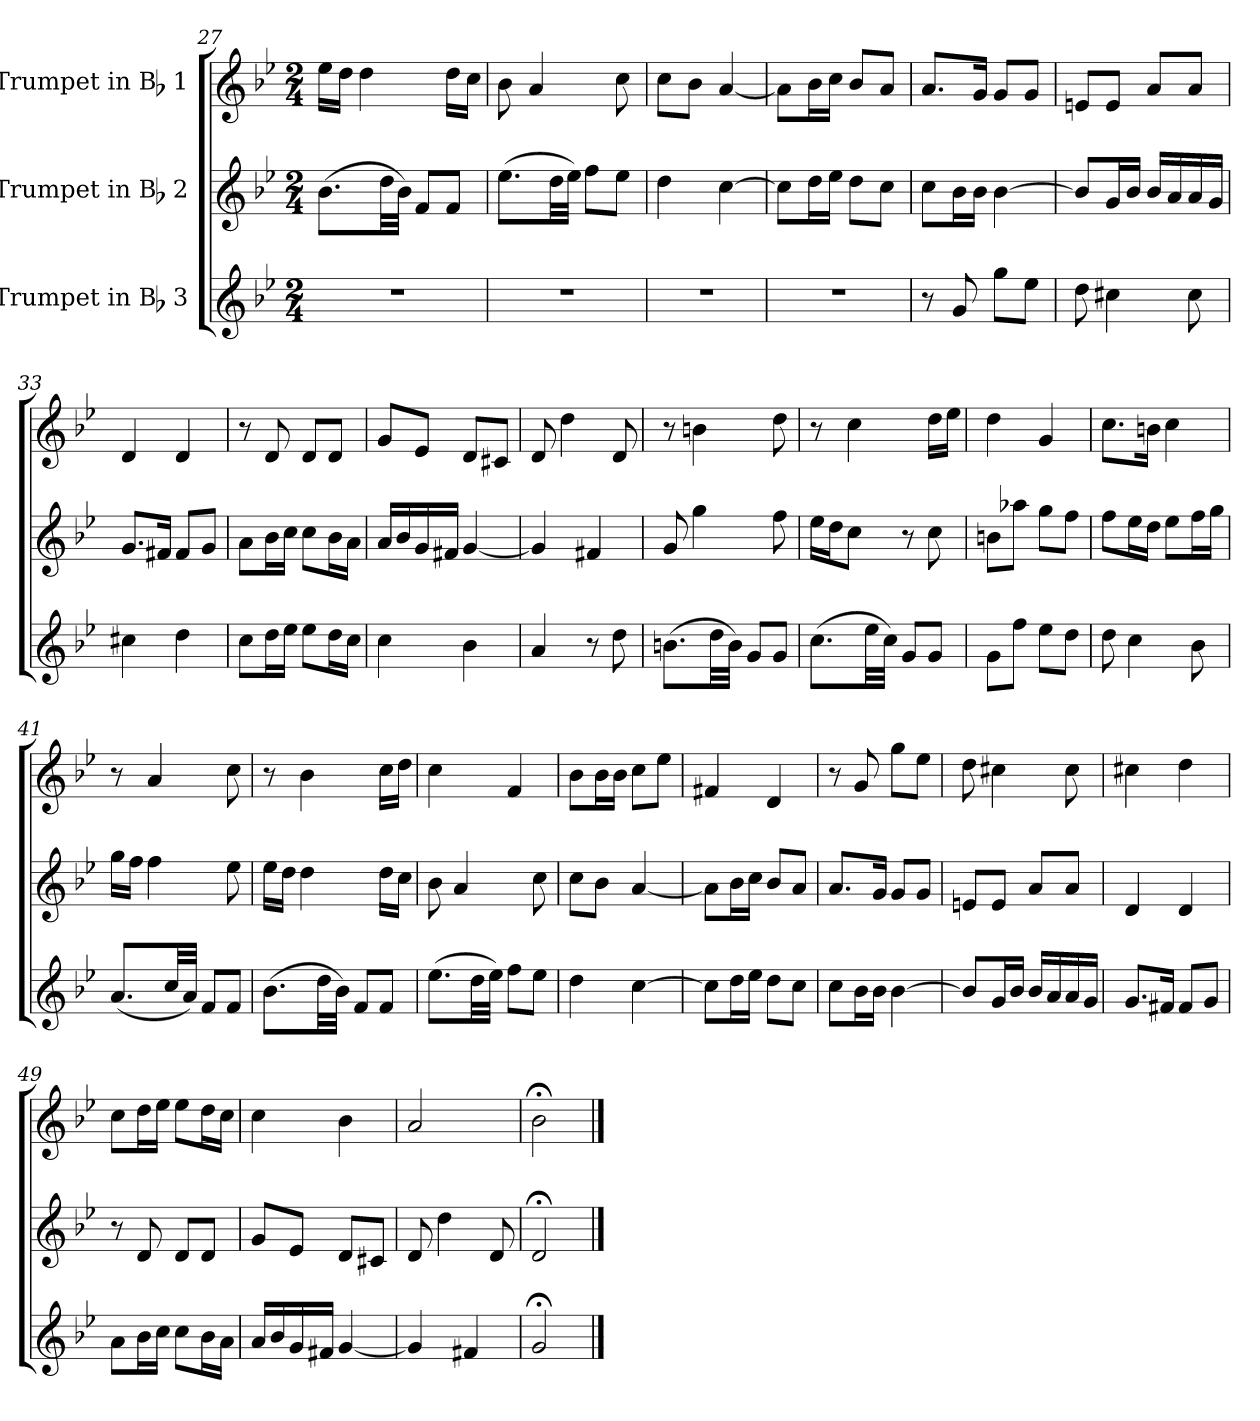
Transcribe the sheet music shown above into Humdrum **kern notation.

**kern	**kern	**kern
*part3	*part2	*part1
*staff3	*staff2	*staff1
*I"Trumpet in Bb 3	*I"Trumpet in Bb 2	*I"Trumpet in Bb 1
*clefG2	*clefG2	*clefG2
*ITrd1c2	*ITrd1c2	*ITrd1c2
*k[b-e-a-d-]	*k[b-e-a-d-]	*k[b-e-a-d-]
*A-:	*A-:	*A-:
*M2/4	*M2/4	*M2/4
=27	=27	=27
2r	(>8.a-\L	16dd-\LL
.	.	16cc\JJ
.	.	4cc\
.	32cc\LL	.
.	32a-\JJJ)	.
.	8e-/L	.
.	8e-/J	16cc\LL
.	.	16b-\JJ
=28	=28	=28
2r	(>8.dd-\L	8a-\
.	.	4g/
.	32cc\LL	.
.	32dd-\JJJ)	.
.	8ee-\L	.
.	8dd-\J	8b-\
=29	=29	=29
2r	4cc\	8b-\L
.	.	8a-\J
.	[4b-\	[4g/
=30	=30	=30
2r	8b-\L]	8g\L]
.	16cc\L	16a-\L
.	16dd-\JJ	16b-\JJ
.	8cc\L	8a-/L
.	8b-\J	8g/J
=31	=31	=31
8r	8b-\L	8.g/L
8f/	16a-\L	.
.	16a-\JJ	16f/Jk
8ff\L	[4a-\	8f/L
8dd-\J	.	8f/J
!!LO:PB:g=z
=32	=32	=32
8cc\	8a-/L]	8dn/L
4bn\	16f/L	8d/J
.	16a-/JJ	.
.	16a-/LL	8g/L
.	16g/	.
8b\	16g/	8g/J
.	16f/JJ	.
=33	=33	=33
4bn\	8.f/L	4c/
.	16en/Jk	.
4cc\	8e/L	4c/
.	8f/J	.
=34	=34	=34
8b-\L	8g\L	8r
16cc\L	16a-\L	8c/
16dd-\JJ	16b-\JJ	.
8dd-\L	8b-\L	8c/L
16cc\L	16a-\L	8c/J
16b-\JJ	16g\JJ	.
=35	=35	=35
4b-\	16g/LL	8f/L
.	16a-/	.
.	16f/	8d-/J
.	16en/JJ	.
4a-\	[4f/	8c/L
.	.	8Bn/J
=36	=36	=36
4g/	4f/]	8c/
.	.	4cc\
8r	4en/	.
8cc\	.	8c/
=37	=37	=37
(>8.an\L	8f/	8r
.	4ff\	4an\
32cc\LL	.	.
32a\JJJ)	.	.
8f/L	.	.
8f/J	8ee-\	8cc\
=38	=38	=38
(>8.b-\L	16dd-\LL	8r
.	16cc\J	.
.	8b-\J	4b-\
32dd-\LL	.	.
32b-\JJJ)	.	.
8f/L	8r	.
8f/J	8b-\	16cc\LL
.	.	16dd-\JJ
!!LO:LB:g=z
=39	=39	=39
8f\L	8an\L	4cc\
8ee-\J	8gg-X\J	.
8dd-\L	8ff\L	4f/
8cc\J	8ee-\J	.
=40	=40	=40
8cc\	8ee-\L	8.b-\L
4b-\	16dd-\L	.
.	16cc\JJ	16an\Jk
.	8dd-\L	4b-\
8a-\	16ee-\L	.
.	16ff\JJ	.
=41	=41	=41
(<8.g/L	16ff\LL	8r
.	16ee-\JJ	.
.	4ee-\	4g/
32b-/LL	.	.
32g/JJJ)	.	.
8e-/L	.	.
8e-/J	8dd-\	8b-\
=42	=42	=42
(>8.a-\L	16dd-\LL	8r
.	16cc\JJ	.
.	4cc\	4a-\
32cc\LL	.	.
32a-\JJJ)	.	.
8e-/L	.	.
8e-/J	16cc\LL	16b-\LL
.	16b-\JJ	16cc\JJ
=43	=43	=43
(>8.dd-\L	8a-\	4b-\
.	4g/	.
32cc\LL	.	.
32dd-\JJJ)	.	.
8ee-\L	.	4e-/
8dd-\J	8b-\	.
=44	=44	=44
4cc\	8b-\L	8a-\L
.	8a-\J	16a-\L
.	.	16a-\JJ
[4b-\	[4g/	8b-\L
.	.	8dd-\J
=45	=45	=45
8b-\L]	8g\L]	4en/
16cc\L	16a-\L	.
16dd-\JJ	16b-\JJ	.
8cc\L	8a-/L	4c/
8b-\J	8g/J	.
!!LO:LB:g=z
=46	=46	=46
8b-\L	8.g/L	8r
16a-\L	.	8f/
16a-\JJ	16f/Jk	.
[4a-\	8f/L	8ff\L
.	8f/J	8dd-\J
=47	=47	=47
8a-/L]	8dn/L	8cc\
16f/L	8d/J	4bn\
16a-/JJ	.	.
16a-/LL	8g/L	.
16g/	.	.
16g/	8g/J	8b\
16f/JJ	.	.
=48	=48	=48
8.f/L	4c/	4bn\
16en/Jk	.	.
8e/L	4c/	4cc\
8f/J	.	.
=49	=49	=49
8g\L	8r	8b-\L
16a-\L	8c/	16cc\L
16b-\JJ	.	16dd-\JJ
8b-\L	8c/L	8dd-\L
16a-\L	8c/J	16cc\L
16g\JJ	.	16b-\JJ
=50	=50	=50
16g/LL	8f/L	4b-\
16a-/	.	.
16f/	8d-/J	.
16en/JJ	.	.
[4f/	8c/L	4a-\
.	8Bn/J	.
=51	=51	=51
4f/]	8c/	2g/
.	4cc\	.
4en/	.	.
.	8c/	.
=52	=52	=52
2f;</	2c;</	2a-;<\
==	==	==
*-	*-	*-
